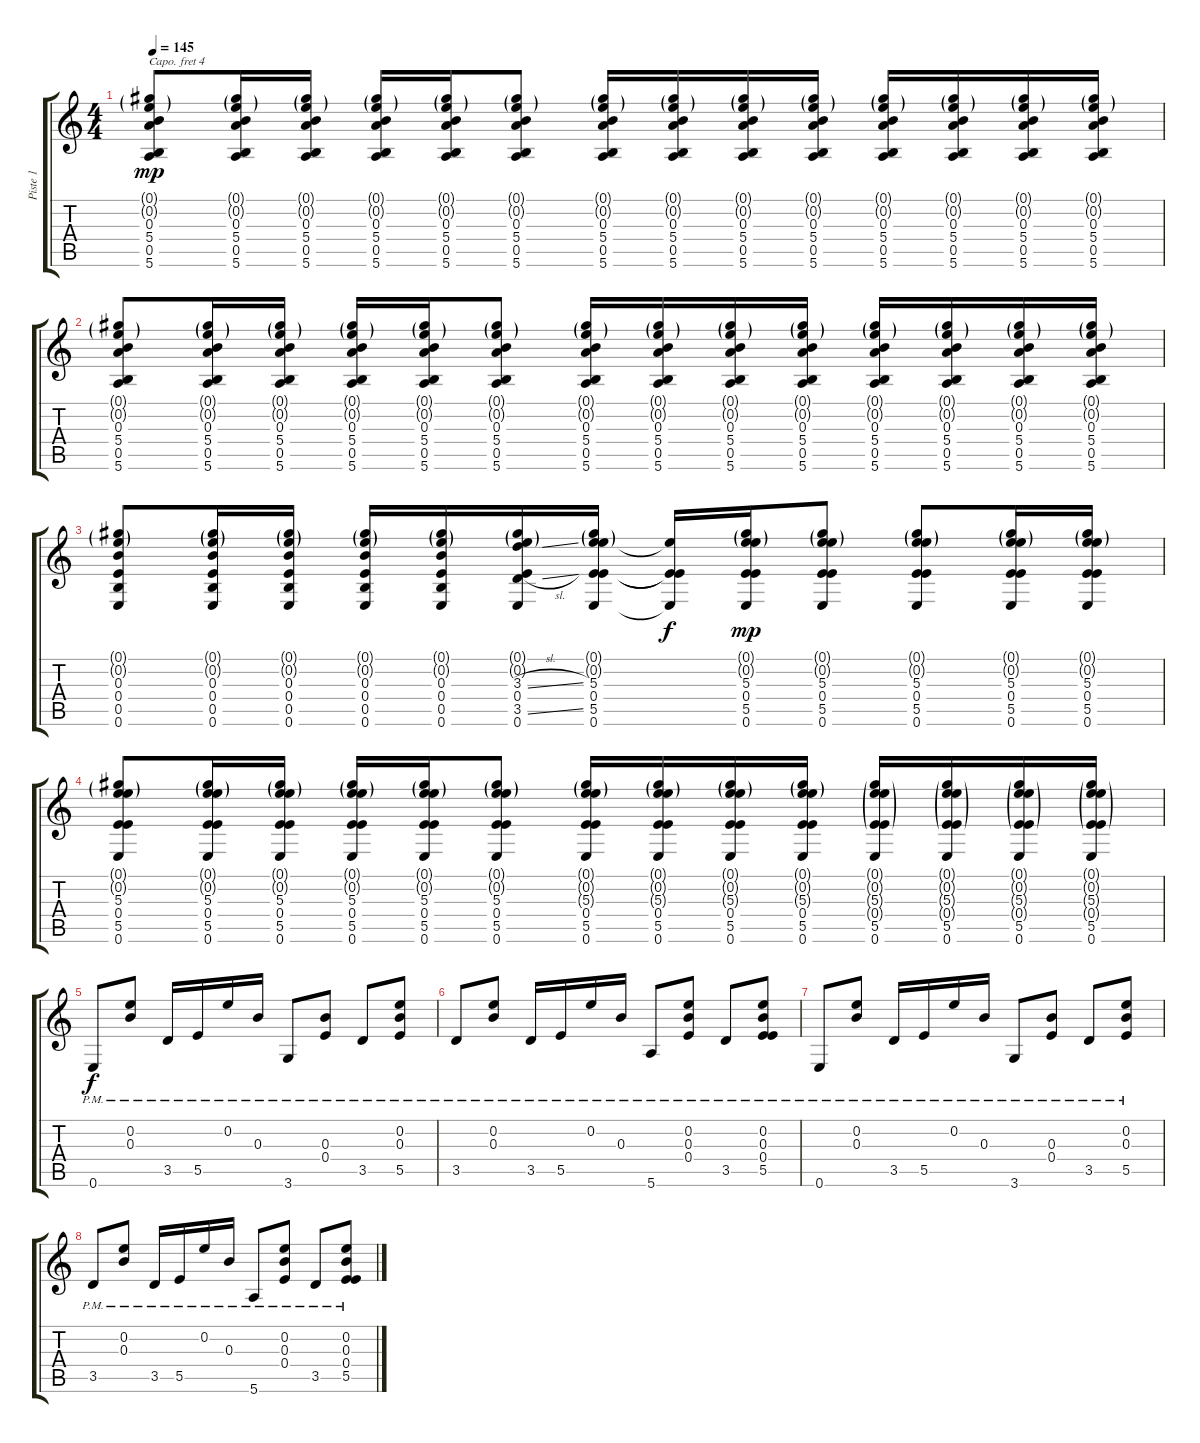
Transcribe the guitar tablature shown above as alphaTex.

\track ("Piste 1" "Piste 1") {instrument acousticguitarsteel}
\staff {score tabs}
\capo 4
\tuning (E4 C4 G3 C3 G2 C2) {hide}
\ts (4 4)
\tempo 145
\clef g2
\ks c
(0.1{g} 0.2{g} 0.3 5.4 0.5 5.6).8{dy mp} (0.1{g} 0.2{g} 0.3 5.4 0.5 5.6).16 (0.1{g} 0.2{g} 0.3 5.4 0.5 5.6).16 (0.1{g} 0.2{g} 0.3 5.4 0.5 5.6).16 (0.1{g} 0.2{g} 0.3 5.4 0.5 5.6).16 (0.1{g} 0.2{g} 0.3 5.4 0.5 5.6).8 (0.1{g} 0.2{g} 0.3 5.4 0.5 5.6).16 (0.1{g} 0.2{g} 0.3 5.4 0.5 5.6).16 (0.1{g} 0.2{g} 0.3 5.4 0.5 5.6).16 (0.1{g} 0.2{g} 0.3 5.4 0.5 5.6).16 (0.1{g} 0.2{g} 0.3 5.4 0.5 5.6).16 (0.1{g} 0.2{g} 0.3 5.4 0.5 5.6).16 (0.1{g} 0.2{g} 0.3 5.4 0.5 5.6).16 (0.1{g} 0.2{g} 0.3 5.4 0.5 5.6).16 |
(0.1{g} 0.2{g} 0.3 5.4 0.5 5.6).8 (0.1{g} 0.2{g} 0.3 5.4 0.5 5.6).16 (0.1{g} 0.2{g} 0.3 5.4 0.5 5.6).16 (0.1{g} 0.2{g} 0.3 5.4 0.5 5.6).16 (0.1{g} 0.2{g} 0.3 5.4 0.5 5.6).16 (0.1{g} 0.2{g} 0.3 5.4 0.5 5.6).8 (0.1{g} 0.2{g} 0.3 5.4 0.5 5.6).16 (0.1{g} 0.2{g} 0.3 5.4 0.5 5.6).16 (0.1{g} 0.2{g} 0.3 5.4 0.5 5.6).16 (0.1{g} 0.2{g} 0.3 5.4 0.5 5.6).16 (0.1{g} 0.2{g} 0.3 5.4 0.5 5.6).16 (0.1{g} 0.2{g} 0.3 5.4 0.5 5.6).16 (0.1{g} 0.2{g} 0.3 5.4 0.5 5.6).16 (0.1{g} 0.2{g} 0.3 5.4 0.5 5.6).16 |
(0.1{g} 0.2{g} 0.3 0.4 0.5 0.6).8 (0.1{g} 0.2{g} 0.3 0.4 0.5 0.6).16 (0.1{g} 0.2{g} 0.3 0.4 0.5 0.6).16 (0.1{g} 0.2{g} 0.3 0.4 0.5 0.6).16 (0.1{g} 0.2{g} 0.3 0.4 0.5 0.6).16 (0.1{g} 0.2{g} 3.3{sl} 0.4 3.5{sl} 0.6).16 (0.1{g} 0.2{g} 5.3 0.4 5.5 0.6).16 (5.3{t} 0.4{t} 5.5{t} 0.6{t}).16{dy f} (0.1{g} 0.2{g} 5.3 0.4 5.5 0.6).16{dy mp} (0.1{g} 0.2{g} 5.3 0.4 5.5 0.6).8 (0.1{g} 0.2{g} 5.3 0.4 5.5 0.6).8 (0.1{g} 0.2{g} 5.3 0.4 5.5 0.6).16 (0.1{g} 0.2{g} 5.3 0.4 5.5 0.6).16 |
(0.1{g} 0.2{g} 5.3 0.4 5.5 0.6).8 (0.1{g} 0.2{g} 5.3 0.4 5.5 0.6).16 (0.1{g} 0.2{g} 5.3 0.4 5.5 0.6).16 (0.1{g} 0.2{g} 5.3 0.4 5.5 0.6).16 (0.1{g} 0.2{g} 5.3 0.4 5.5 0.6).16 (0.1{g} 0.2{g} 5.3 0.4 5.5 0.6).8 (0.1{g} 0.2{g} 5.3{g} 0.4 5.5 0.6).16 (0.1{g} 0.2{g} 5.3{g} 0.4 5.5 0.6).16 (0.1{g} 0.2{g} 5.3{g} 0.4 5.5 0.6).16 (0.1{g} 0.2{g} 5.3{g} 0.4 5.5 0.6).16 (0.1{g} 0.2{g} 5.3{g} 0.4{g} 5.5 0.6).16 (0.1{g} 0.2{g} 5.3{g} 0.4{g} 5.5 0.6).16 (0.1{g} 0.2{g} 5.3{g} 0.4{g} 5.5 0.6).16 (0.1{g} 0.2{g} 5.3{g} 0.4{g} 5.5 0.6).16 |
0.6{pm}.8{dy f} (0.2{pm} 0.3{pm}).8 3.5{pm}.16 5.5{pm}.16 0.2{pm}.16 0.3{pm}.16 3.6{pm}.8 (0.3{pm} 0.4{pm}).8 3.5{pm}.8 (0.2{pm} 0.3{pm} 5.5{pm}).8 |
3.5{pm}.8 (0.2{pm} 0.3{pm}).8 3.5{pm}.16 5.5{pm}.16 0.2{pm}.16 0.3{pm}.16 5.6{pm}.8 (0.2{pm} 0.3{pm} 0.4{pm}).8 3.5{pm}.8 (0.2{pm} 0.3{pm} 0.4{pm} 5.5{pm}).8 |
0.6{pm}.8 (0.2{pm} 0.3{pm}).8 3.5{pm}.16 5.5{pm}.16 0.2{pm}.16 0.3{pm}.16 3.6{pm}.8 (0.3{pm} 0.4{pm}).8 3.5{pm}.8 (0.2{pm} 0.3{pm} 5.5{pm}).8 |
3.5{pm}.8 (0.2{pm} 0.3{pm}).8 3.5{pm}.16 5.5{pm}.16 0.2{pm}.16 0.3{pm}.16 5.6{pm}.8 (0.2{pm} 0.3{pm} 0.4{pm}).8 3.5{pm}.8 (0.2{pm} 0.3{pm} 0.4{pm} 5.5{pm}).8
